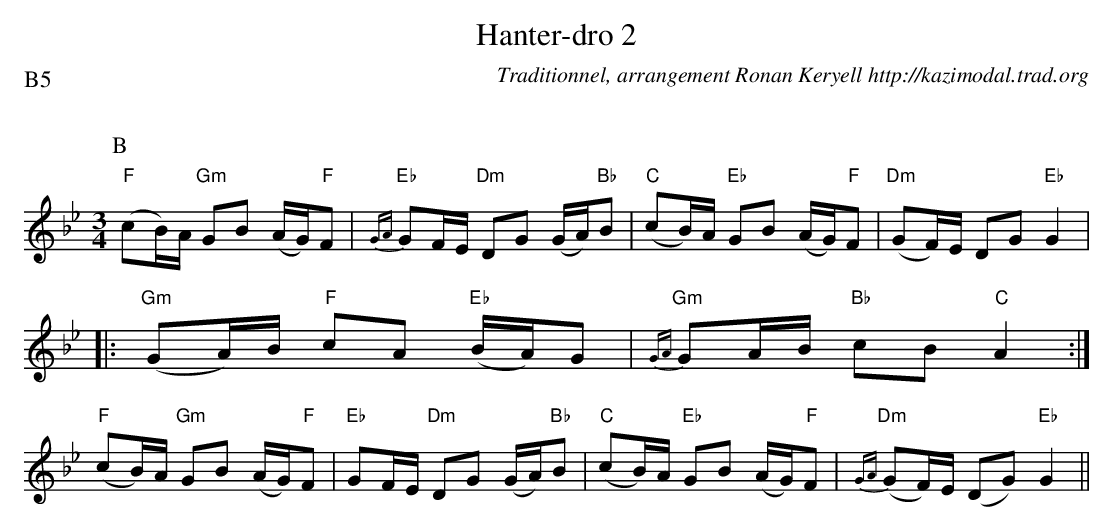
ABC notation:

X:1
T:Hanter-dro 2
C:Traditionnel, arrangement Ronan Keryell http://kazimodal.trad.org
Q:C2=116
P:B5
M:3/4
K:Gm
P:B
"F"(cB/2)A/2 "Gm"GB (A/2G/2)"F"F | {GA}"Eb"GF/2E/2 "Dm"DG (G/2A/2)"Bb"B |\
"C"(cB/2)A/2 "Eb"GB (A/2G/2)"F"F | "Dm"(GF/2)E/2 DG "Eb"G2 |
|: "Gm"(GA/2)B/2 "F"cA "Eb"(B/2A/2)G | "Gm"{GA}GA/2B/2 "Bb"cB "C"A2 :|
"F"(cB/2)A/2 "Gm"GB (A/2G/2)"F"F | "Eb"GF/2E/2 "Dm"DG (G/2A/2)"Bb"B |\
"C"(cB/2)A/2 "Eb"GB (A/2G/2)"F"F | "Dm"{GA}(GF/2)E/2 (DG) "Eb"G2 ||
